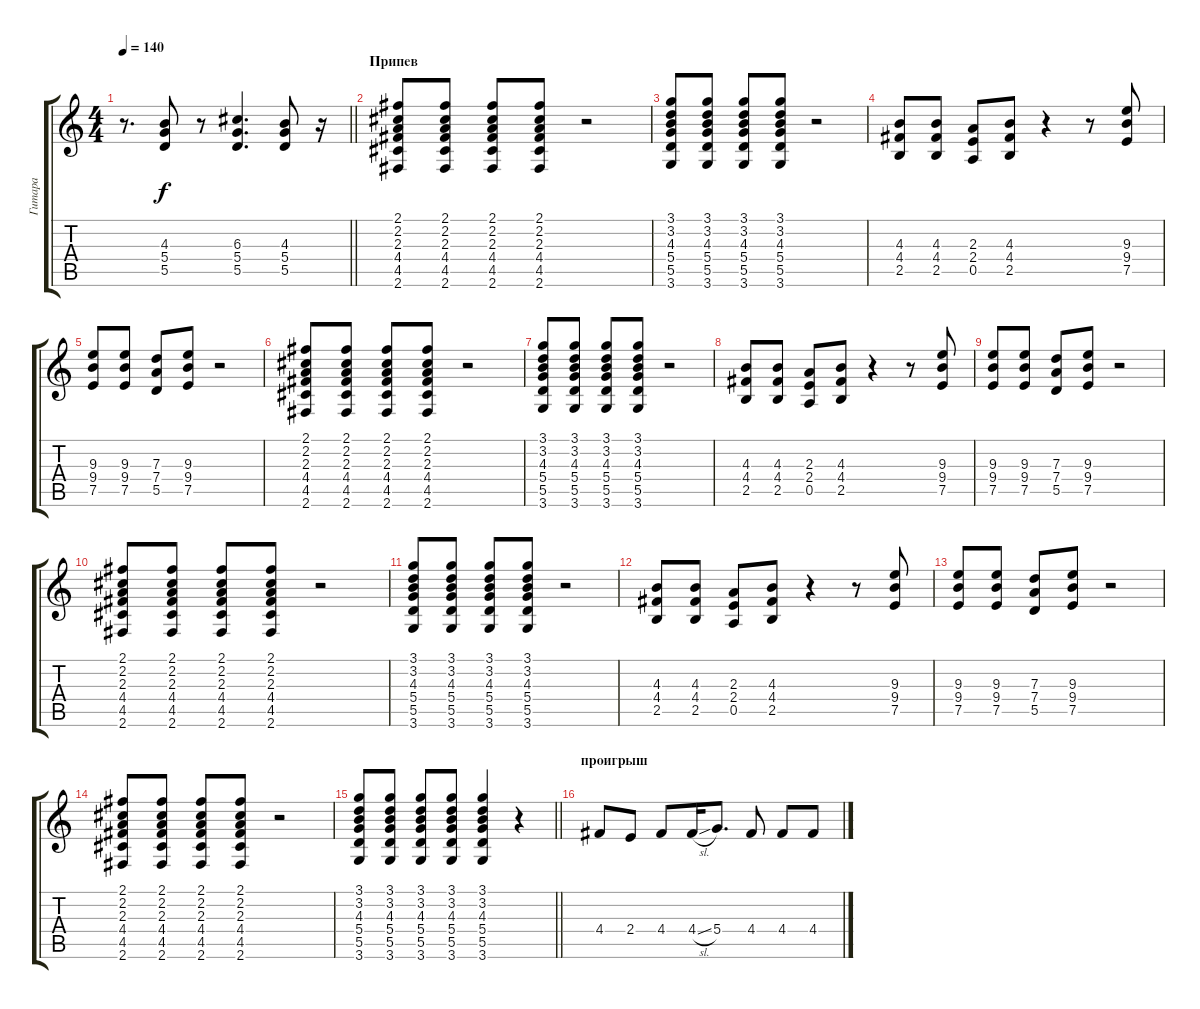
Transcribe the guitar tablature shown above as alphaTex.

\track ("Гитара" "Гитара") {instrument electricguitarjazz}
\staff {score tabs}
\tuning (E4 B3 G3 D3 A2 E2) {hide}
\ts (4 4)
\tempo 140
\clef g2
\barLineRight lightlight
\ks c
r.8{d dy f} (4.3 5.4 5.5).8 r.8 (6.3 5.4 5.5).4{d} (4.3 5.4 5.5).8 r.16 |
\section ("" "Припев")
(2.1 2.2 2.3 4.4 4.5 2.6).8 (2.1 2.2 2.3 4.4 4.5 2.6).8 (2.1 2.2 2.3 4.4 4.5 2.6).8 (2.1 2.2 2.3 4.4 4.5 2.6).8 r.2 |
(3.1 3.2 4.3 5.4 5.5 3.6).8 (3.1 3.2 4.3 5.4 5.5 3.6).8 (3.1 3.2 4.3 5.4 5.5 3.6).8 (3.1 3.2 4.3 5.4 5.5 3.6).8 r.2 |
(4.3 4.4 2.5).8 (4.3 4.4 2.5).8 (2.3 2.4 0.5).8 (4.3 4.4 2.5).8 r.4 r.8 (9.3 9.4 7.5).8 |
(9.3 9.4 7.5).8 (9.3 9.4 7.5).8 (7.3 7.4 5.5).8 (9.3 9.4 7.5).8 r.2 |
(2.1 2.2 2.3 4.4 4.5 2.6).8 (2.1 2.2 2.3 4.4 4.5 2.6).8 (2.1 2.2 2.3 4.4 4.5 2.6).8 (2.1 2.2 2.3 4.4 4.5 2.6).8 r.2 |
(3.1 3.2 4.3 5.4 5.5 3.6).8 (3.1 3.2 4.3 5.4 5.5 3.6).8 (3.1 3.2 4.3 5.4 5.5 3.6).8 (3.1 3.2 4.3 5.4 5.5 3.6).8 r.2 |
(4.3 4.4 2.5).8 (4.3 4.4 2.5).8 (2.3 2.4 0.5).8 (4.3 4.4 2.5).8 r.4 r.8 (9.3 9.4 7.5).8 |
(9.3 9.4 7.5).8 (9.3 9.4 7.5).8 (7.3 7.4 5.5).8 (9.3 9.4 7.5).8 r.2 |
(2.1 2.2 2.3 4.4 4.5 2.6).8 (2.1 2.2 2.3 4.4 4.5 2.6).8 (2.1 2.2 2.3 4.4 4.5 2.6).8 (2.1 2.2 2.3 4.4 4.5 2.6).8 r.2 |
(3.1 3.2 4.3 5.4 5.5 3.6).8 (3.1 3.2 4.3 5.4 5.5 3.6).8 (3.1 3.2 4.3 5.4 5.5 3.6).8 (3.1 3.2 4.3 5.4 5.5 3.6).8 r.2 |
(4.3 4.4 2.5).8 (4.3 4.4 2.5).8 (2.3 2.4 0.5).8 (4.3 4.4 2.5).8 r.4 r.8 (9.3 9.4 7.5).8 |
(9.3 9.4 7.5).8 (9.3 9.4 7.5).8 (7.3 7.4 5.5).8 (9.3 9.4 7.5).8 r.2 |
(2.1 2.2 2.3 4.4 4.5 2.6).8 (2.1 2.2 2.3 4.4 4.5 2.6).8 (2.1 2.2 2.3 4.4 4.5 2.6).8 (2.1 2.2 2.3 4.4 4.5 2.6).8 r.2 |
\barLineRight lightlight
(3.1 3.2 4.3 5.4 5.5 3.6).8 (3.1 3.2 4.3 5.4 5.5 3.6).8 (3.1 3.2 4.3 5.4 5.5 3.6).8 (3.1 3.2 4.3 5.4 5.5 3.6).8 (3.1 3.2 4.3 5.4 5.5 3.6).4 r.4 |
\section ("" "проигрыш")
4.4.8 2.4.8 4.4.8 4.4{sl}.16 5.4.8{d} 4.4.8 4.4.8 4.4.8
